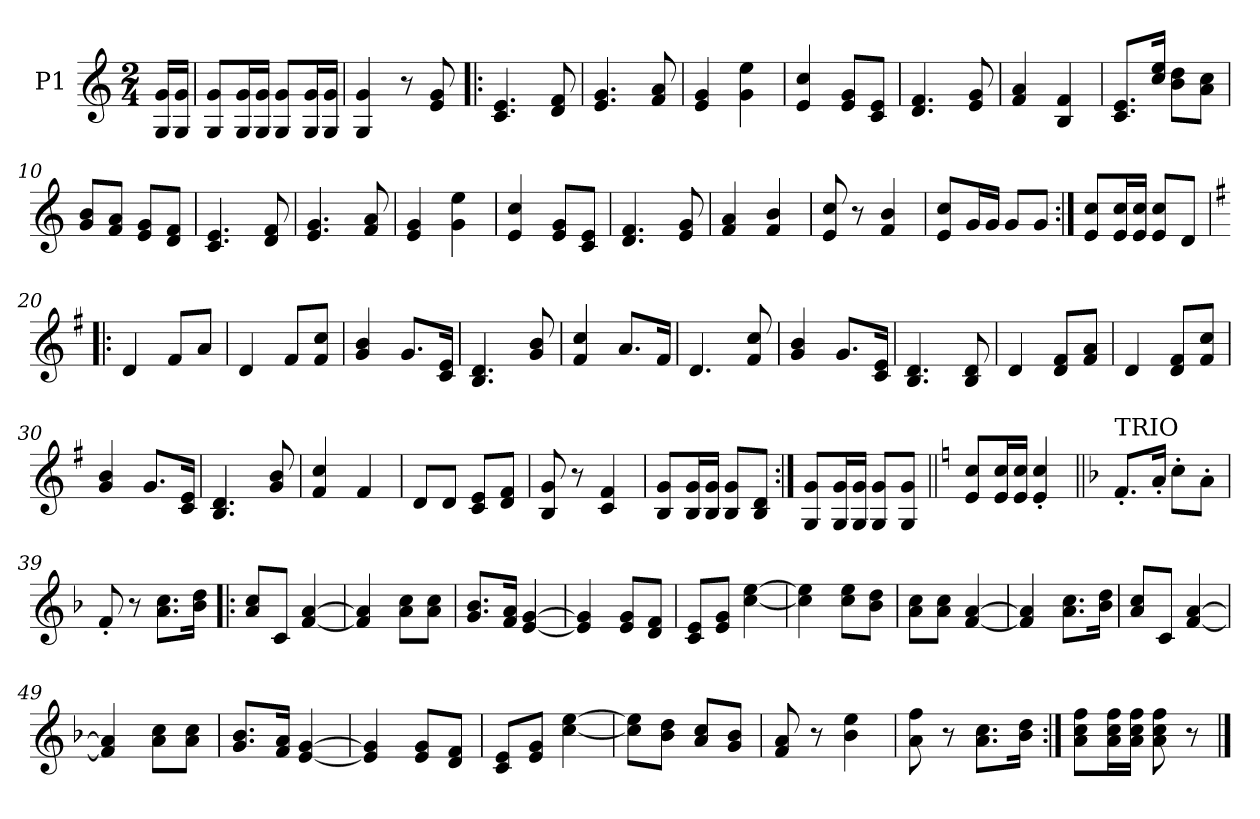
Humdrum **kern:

**kern
*part1
*staff1
*I"P1
!!LO:PB:g=z
*clefG2
*k[]
*C:
*M2/4
=
16Gi/ 16giLL
16Gi/ 16giJJ
=1
8Gi/ 8giL
16Gi/ 16giL
16Gi/ 16giJJ
8Gi/ 8giL
16Gi/ 16giL
16Gi/ 16giJJ
=2
4Gi/ 4gi
8r
8ei/ 8gi
=3!|:
4.ci/ 4.ei
8di/ 8fi
=4
4.ei/ 4.gi
8fi/ 8ai
=5
4ei/ 4gi
4gi\ 4eei
=6
4ei/ 4cci
8ei/ 8giL
8ci/ 8eiJ
=7
4.di/ 4.fi
8ei/ 8gi
=8
4fi/ 4ai
4Bi/ 4fi
!!LO:LB:g=z
=9
8.ci/ 8.eiL
16cci/ 16eeiJk
8bi\ 8ddiL
8ai\ 8cciJ
=10
8gi/ 8biL
8fi/ 8aiJ
8ei/ 8giL
8di/ 8fiJ
=11
4.ci/ 4.ei
8di/ 8fi
=12
4.ei/ 4.gi
8fi/ 8ai
=13
4ei/ 4gi
4gi\ 4eei
=14
4ei/ 4cci
8ei/ 8giL
8ci/ 8eiJ
=15
4.di/ 4.fi
8ei/ 8gi
=16
4fi/ 4ai
4fi/ 4bi
=17
8ei/ 8cci
8r
4fi/ 4bi
!!LO:LB:g=z
=18
8ei/ 8cciL
16gi/L
16gi/JJ
8gi/L
8gi/J
=19:|!
8ei/ 8cciL
16ei/ 16cciL
16ei/ 16cciJJ
8ei/ 8cciL
8di/J
=20!|:
*k[f#]
*G:
4di/
8f#i/L
8ai/J
=21
4di/
8f#i/L
8f#i/ 8cciJ
=22
4gi/ 4bi
8.gi/L
16ci/ 16eiJk
=23
4.Bi/ 4.di
8gi/ 8bi
=24
4f#i/ 4cci
8.ai/L
16f#i/Jk
=25
4.di/
8f#i/ 8cci
!!LO:LB:g=z
=26
4gi/ 4bi
8.gi/L
16ci/ 16eiJk
=27
4.Bi/ 4.di
8Bi/ 8di
=28
4di/
8di/ 8f#iL
8f#i/ 8aiJ
=29
4di/
8di/ 8f#iL
8f#i/ 8cciJ
=30
4gi/ 4bi
8.gi/L
16ci/ 16eiJk
=31
4.Bi/ 4.di
8gi/ 8bi
!!LO:LB:g=z
=32
4f#i/ 4cci
4f#i/
=33
8di/L
8di/J
8ci/ 8eiL
8di/ 8f#iJ
=34
8Bi/ 8gi
8r
4ci/ 4f#i
=35
8Bi/ 8giL
16Bi/ 16giL
16Bi/ 16giJJ
8Bi/ 8giL
8Bi/ 8diJ
=36:|!
8Gi/ 8giL
16Gi/ 16giL
16Gi/ 16giJJ
8Gi/ 8giL
8Gi/ 8giJ
!!LO:LB:g=z
=37||
*k[]
*C:
8ei/ 8cciL
16ei/ 16cciL
16ei/ 16cciJJ
4ei/' 4cci'
=38||
*k[b-]
*F:
!LO:TX:a:t=TRIO
8.f'i/L
16a'i/Jk
8cc'i\L
8a'i\J
=39
8f'i/
8r
8.ai\ 8.cciL
16b-i\ 16ddiJk
=40!|:
8ai/ 8cciL
8ci/J
[<4fi/ [>4ai
=41
4fi/] 4ai]
8ai\ 8cciL
8ai\ 8cciJ
=42
8.gi/ 8.b-iL
16fi/ 16aiJk
[<4ei/ [>4gi
=43
4ei/] 4gi]
8ei/ 8giL
8di/ 8fiJ
=44
8ci/ 8eiL
8ei/ 8giJ
[<4cci\ [>4eei
=45
4cci\] 4eei]
8cci\ 8eeiL
8b-i\ 8ddiJ
!!LO:LB:g=z
=46
8ai\ 8cciL
8ai\ 8cciJ
[<4fi/ [>4ai
=47
4fi/] 4ai]
8.ai\ 8.cciL
16b-i\ 16ddiJk
=48
8ai/ 8cciL
8ci/J
[<4fi/ [>4ai
=49
4fi/] 4ai]
8ai\ 8cciL
8ai\ 8cciJ
=50
8.gi/ 8.b-iL
16fi/ 16aiJk
[<4ei/ [>4gi
=51
4ei/] 4gi]
8ei/ 8giL
8di/ 8fiJ
!!LO:LB:g=z
=52
8ci/ 8eiL
8ei/ 8giJ
[<4cci\ [>4eei
=53
8cci\] 8eei]L
8b-i\ 8ddiJ
8ai/ 8cciL
8gi/ 8b-iJ
=54
8fi/ 8ai
8r
4b-i\ 4eei
=55
8ai\ 8ffi
8r
8.ai\ 8.cciL
16b-i\ 16ddiJk
=56:|!
8ai\ 8cci 8ffiL
16ai\ 16cci 16ffiL
16ai\ 16cci 16ffiJJ
8ai\ 8cci 8ffi
8r
==
*-
